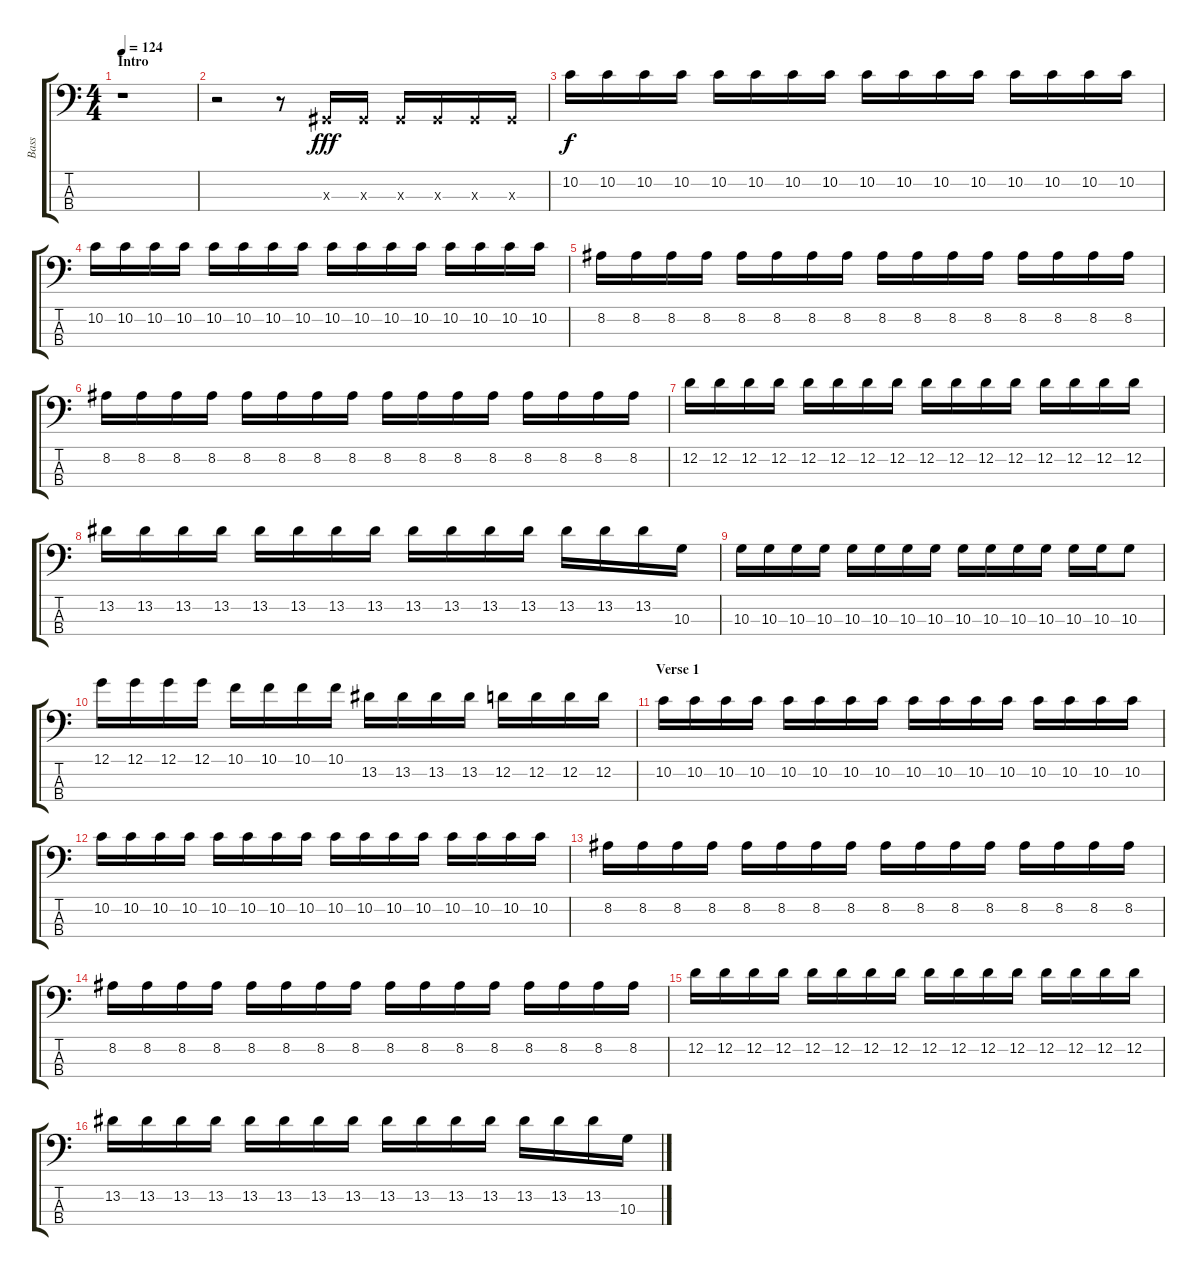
\track ("Bass" "Bass") {instrument electricbassfinger}
\staff {score tabs}
\tuning (G2 D2 A1 E1) {hide}
\ts (4 4)
\section ("" "Intro")
\tempo 124
\clef f4
\ks c
r.1{dy fff instrument electricbassfinger} |
r.2 r.8 -1.3{x}.16 -1.3{x}.16 -1.3{x}.16 -1.3{x}.16 -1.3{x}.16 -1.3{x}.16 |
10.2.16{dy f} 10.2.16 10.2.16 10.2.16 10.2.16 10.2.16 10.2.16 10.2.16 10.2.16 10.2.16 10.2.16 10.2.16 10.2.16 10.2.16 10.2.16 10.2.16 |
10.2.16 10.2.16 10.2.16 10.2.16 10.2.16 10.2.16 10.2.16 10.2.16 10.2.16 10.2.16 10.2.16 10.2.16 10.2.16 10.2.16 10.2.16 10.2.16 |
8.2.16 8.2.16 8.2.16 8.2.16 8.2.16 8.2.16 8.2.16 8.2.16 8.2.16 8.2.16 8.2.16 8.2.16 8.2.16 8.2.16 8.2.16 8.2.16 |
8.2.16 8.2.16 8.2.16 8.2.16 8.2.16 8.2.16 8.2.16 8.2.16 8.2.16 8.2.16 8.2.16 8.2.16 8.2.16 8.2.16 8.2.16 8.2.16 |
12.2.16 12.2.16 12.2.16 12.2.16 12.2.16 12.2.16 12.2.16 12.2.16 12.2.16 12.2.16 12.2.16 12.2.16 12.2.16 12.2.16 12.2.16 12.2.16 |
13.2.16 13.2.16 13.2.16 13.2.16 13.2.16 13.2.16 13.2.16 13.2.16 13.2.16 13.2.16 13.2.16 13.2.16 13.2.16 13.2.16 13.2.16 10.3.16 |
10.3.16 10.3.16 10.3.16 10.3.16 10.3.16 10.3.16 10.3.16 10.3.16 10.3.16 10.3.16 10.3.16 10.3.16 10.3.16 10.3.16 10.3.8 |
12.1.16 12.1.16 12.1.16 12.1.16 10.1.16 10.1.16 10.1.16 10.1.16 13.2.16 13.2.16 13.2.16 13.2.16 12.2.16 12.2.16 12.2.16 12.2.16 |
\section ("" "Verse 1")
10.2.16 10.2.16 10.2.16 10.2.16 10.2.16 10.2.16 10.2.16 10.2.16 10.2.16 10.2.16 10.2.16 10.2.16 10.2.16 10.2.16 10.2.16 10.2.16 |
10.2.16 10.2.16 10.2.16 10.2.16 10.2.16 10.2.16 10.2.16 10.2.16 10.2.16 10.2.16 10.2.16 10.2.16 10.2.16 10.2.16 10.2.16 10.2.16 |
8.2.16 8.2.16 8.2.16 8.2.16 8.2.16 8.2.16 8.2.16 8.2.16 8.2.16 8.2.16 8.2.16 8.2.16 8.2.16 8.2.16 8.2.16 8.2.16 |
8.2.16 8.2.16 8.2.16 8.2.16 8.2.16 8.2.16 8.2.16 8.2.16 8.2.16 8.2.16 8.2.16 8.2.16 8.2.16 8.2.16 8.2.16 8.2.16 |
12.2.16 12.2.16 12.2.16 12.2.16 12.2.16 12.2.16 12.2.16 12.2.16 12.2.16 12.2.16 12.2.16 12.2.16 12.2.16 12.2.16 12.2.16 12.2.16 |
13.2.16 13.2.16 13.2.16 13.2.16 13.2.16 13.2.16 13.2.16 13.2.16 13.2.16 13.2.16 13.2.16 13.2.16 13.2.16 13.2.16 13.2.16 10.3.16
